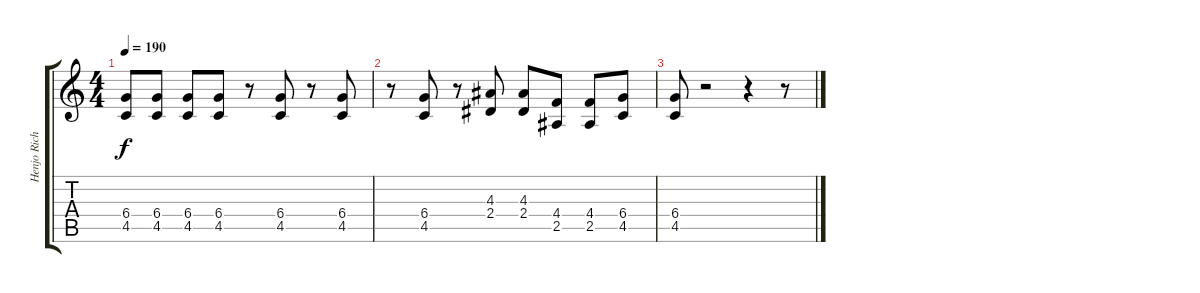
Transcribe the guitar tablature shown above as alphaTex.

\track ("Henjo Richter" "Henjo Rich") {instrument distortionguitar}
\staff {score tabs}
\tuning (Eb4 Bb3 Gb3 Db3 Ab2 Eb2) {hide}
\ts (4 4)
\tempo 190
\clef g2
\ks c
(6.4 4.5).8{dy f} (6.4 4.5).8 (6.4 4.5).8 (6.4 4.5).8 r.8 (6.4 4.5).8 r.8 (6.4 4.5).8 |
r.8 (6.4 4.5).8 r.8 (4.3 2.4).8 (4.3 2.4).8 (4.4 2.5).8 (4.4 2.5).8 (6.4 4.5).8 |
(6.4 4.5).8 r.2 r.4 r.8
